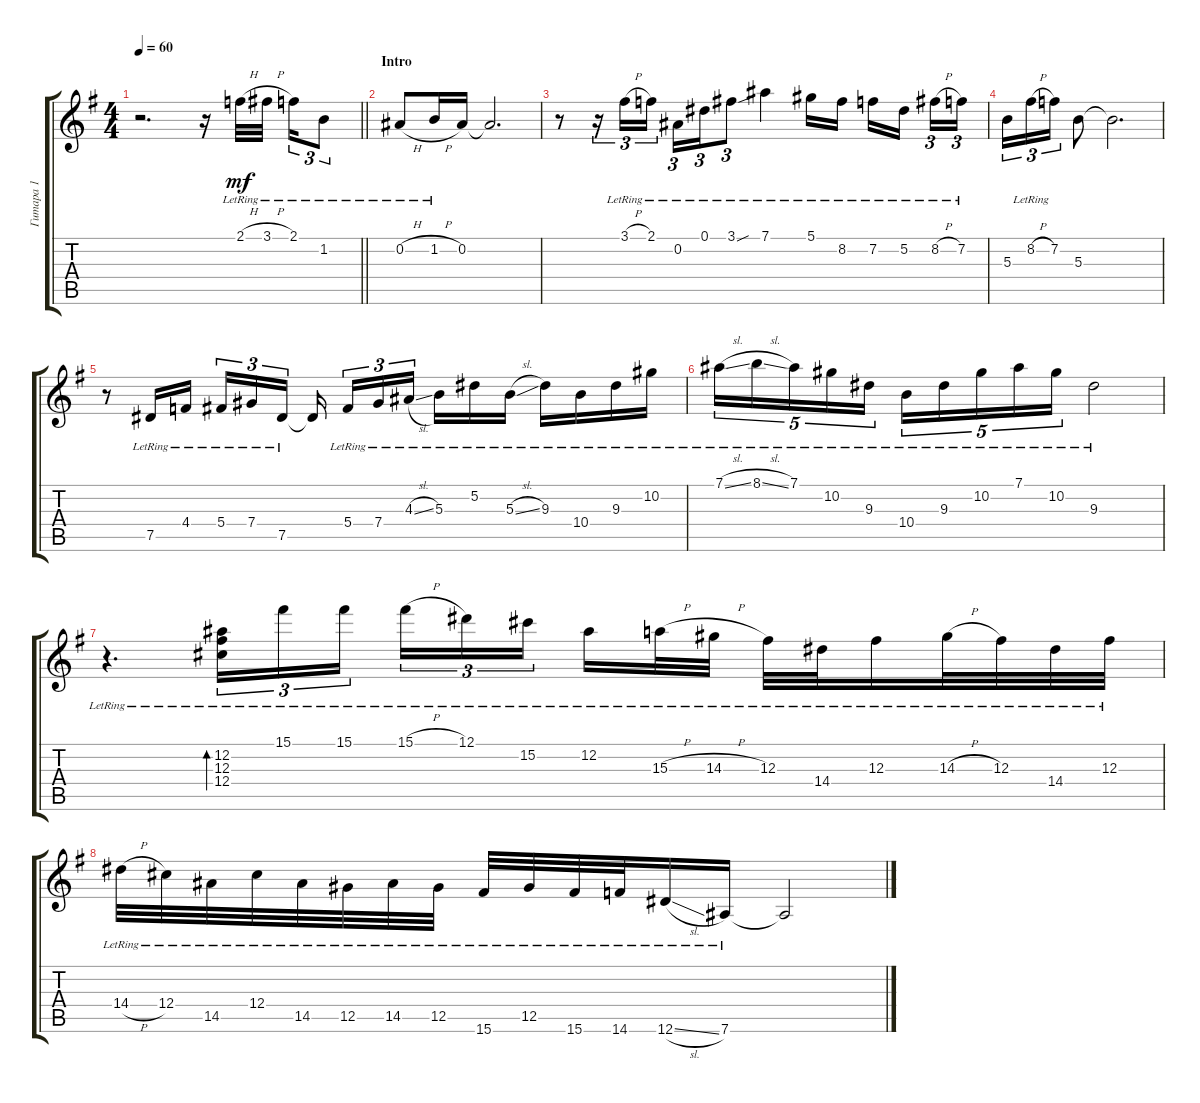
\track ("Гитара 1" "Гитара 1") {instrument distortionguitar}
\staff {score tabs}
\tuning (Eb4 Bb3 Gb3 Db3 Ab2 Eb2) {hide}
\ts (4 4)
\tempo 60
\clef g2
\barLineRight lightlight
\ks eminor
r.2{d dy mf volume 13 instrument electricguitarclean} r.16 2.1{h lr}.32 3.1{h lr}.32{beam splitsecondary} 2.1{lr}.16{tu (3 2)} 1.2{lr}.8{tu (3 2)} |
\section ("" "Intro")
0.2{h lr}.8 1.2{h lr}.16 0.2.16 0.2{t}.2{d} |
r.8 r.16{tu (3 2)} 3.1{h lr}.16{tu (3 2)} 2.1{lr}.16{tu (3 2)} 0.2{lr}.16{tu (3 2)} 0.1{lr}.16{tu (3 2)} 3.1{sou lr}.8{tu (3 2)} 7.1{lr}.4 5.1{lr}.16 8.2{lr}.16 7.2{lr}.16 5.2{lr}.16{beam splitsecondary} 8.2{h lr}.16{tu (3 2)} 7.2{lr}.16{tu (3 2)} |
5.3.16{tu (3 2)} 8.2{h lr}.16{tu (3 2)} 7.2{lr}.16{tu (3 2)} 5.3.8 5.3{t}.2{d} |
r.8 7.5{lr}.16 4.4{lr}.16 5.4{lr}.16{tu (3 2)} 7.4{lr}.16{tu (3 2)} 7.5{lr}.16{tu (3 2) beam splitsecondary} 7.5{t}.16{beam splitsecondary} 5.4{lr}.16{tu (3 2)} 7.4{lr}.16{tu (3 2)} 4.3{sl lr}.16{tu (3 2) beam splitsecondary} 5.3{lr}.16 5.2{lr}.16 5.3{sl lr}.16 9.3{lr}.16 10.4{lr}.16 9.3{lr}.16 10.2{lr}.16 |
7.1{sl lr}.16{tu (5 4)} 8.1{sl lr}.16{tu (5 4)} 7.1{lr}.16{tu (5 4)} 10.2{lr}.16{tu (5 4)} 9.3{lr}.16{tu (5 4)} 10.4{lr}.16{tu (5 4)} 9.3{lr}.16{tu (5 4)} 10.2{lr}.16{tu (5 4)} 7.1{lr}.16{tu (5 4)} 10.2{lr}.16{tu (5 4)} 9.3{lr}.2 |
r.4{d} (12.2{lr} 12.3{lr} 12.4{lr}).16{tu (3 2) bd 480} 15.1{lr}.16{tu (3 2)} 15.1{lr}.16{tu (3 2)} 15.1{h lr}.16{tu (3 2)} 12.1{lr}.16{tu (3 2)} 15.2{lr}.16{tu (3 2) beam splitsecondary} 12.2{lr}.16 15.3{h lr}.32 14.3{h lr}.32 12.3{lr}.32 14.4{lr}.32 12.3{lr}.16 14.3{h lr}.32 12.3{lr}.32 14.4{lr}.32 12.3{lr}.32 |
14.4{h lr}.32 12.4{lr}.32 14.5{lr}.32 12.4{lr}.32 14.5{lr}.32 12.5{lr}.32 14.5{lr}.32 12.5{lr}.32 15.6{lr}.32 12.5{lr}.32 15.6{lr}.32 14.6{lr}.32 12.6{sl lr}.16 7.6{lr}.16 7.6{t}.2
